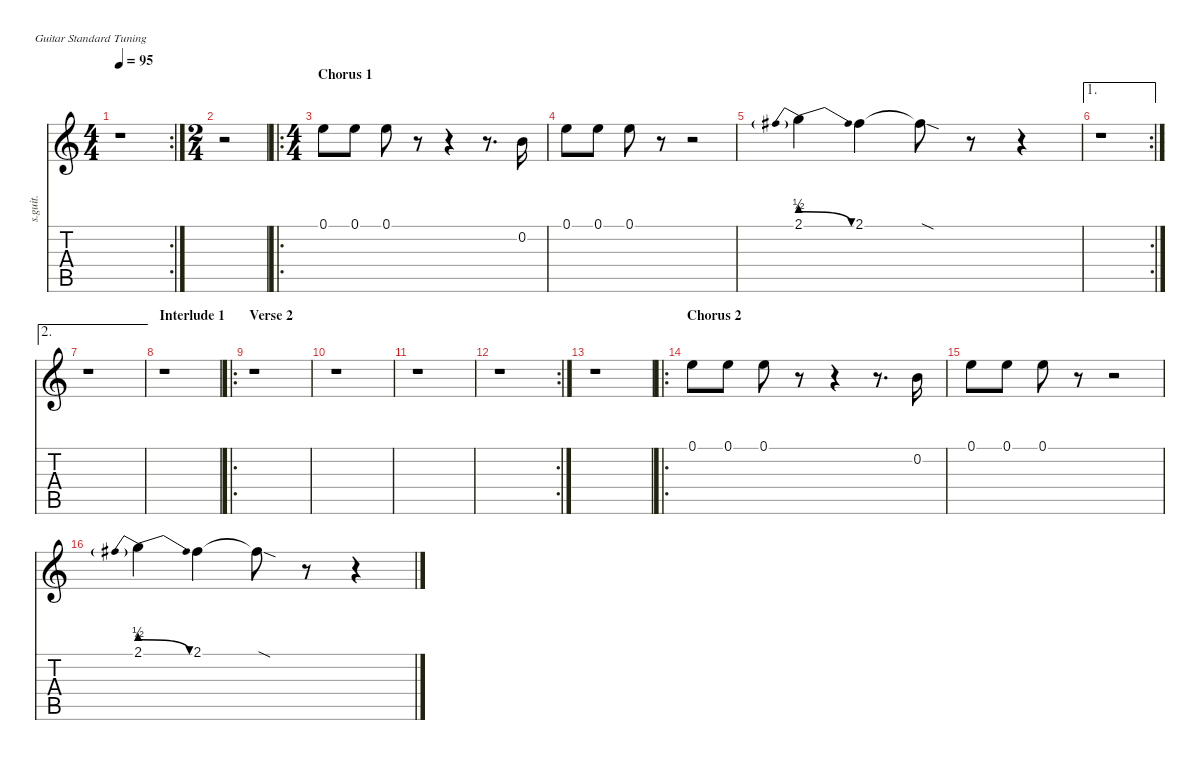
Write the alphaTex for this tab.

\defaultSystemsLayout 4
\hideDynamics
\bracketExtendMode nobrackets
\track ("Paul McCoy (Guest Vocals)" "s.guit.") {instrument clarinet}
\staff {score tabs}
\tuning (E4 B3 G3 D3 A2 E2)
\displaytranspose 12
\rc 2
\ts (4 4)
\tempo 95
\clef g2
\ks c
r.1{dy f} |
\ts (2 4)
\beaming (8 2 2 2 2)
r.2 |
\ro
\ts (4 4)
\beaming (8 2 2 2 2)
\section ("" "Chorus 1")
0.1.8{lyrics (0 "") lyrics (1 "") lyrics (2 "") lyrics (3 "") lyrics (4 "")} 0.1.8{lyrics (0 "") lyrics (1 "") lyrics (2 "") lyrics (3 "") lyrics (4 "")} 0.1.8{lyrics (0 "") lyrics (1 "") lyrics (2 "") lyrics (3 "") lyrics (4 "")} r.8 r.4 r.8{d} 0.2.16{lyrics (0 "") lyrics (1 "") lyrics (2 "") lyrics (3 "") lyrics (4 "")} |
0.1.8{lyrics (0 "") lyrics (1 "") lyrics (2 "") lyrics (3 "") lyrics (4 "")} 0.1.8{lyrics (0 "") lyrics (1 "") lyrics (2 "") lyrics (3 "") lyrics (4 "")} 0.1.8{lyrics (0 "") lyrics (1 "") lyrics (2 "") lyrics (3 "") lyrics (4 "")} r.8 r.2 |
2.1{be (prebendrelease 0 2 30 0)}.4{lyrics (0 "") lyrics (1 "") lyrics (2 "") lyrics (3 "") lyrics (4 "")} 2.1{acc #}.4{lyrics (0 "") lyrics (1 "") lyrics (2 "") lyrics (3 "") lyrics (4 "")} 2.1{sod t acc #}.8{lyrics (0 "") lyrics (1 "") lyrics (2 "") lyrics (3 "") lyrics (4 "")} r.8 r.4 |
\ae 1
\rc 2
r.1 |
\ae 2
r.1 |
\section ("" "Interlude 1")
r.1 |
\ro
\section ("" "Verse 2")
r.1 |
r.1 |
r.1 |
\rc 2
r.1 |
r.1 |
\ro
\section ("" "Chorus 2")
0.1.8{lyrics (0 "") lyrics (1 "") lyrics (2 "") lyrics (3 "") lyrics (4 "")} 0.1.8{lyrics (0 "") lyrics (1 "") lyrics (2 "") lyrics (3 "") lyrics (4 "")} 0.1.8{lyrics (0 "") lyrics (1 "") lyrics (2 "") lyrics (3 "") lyrics (4 "")} r.8 r.4 r.8{d} 0.2.16{lyrics (0 "") lyrics (1 "") lyrics (2 "") lyrics (3 "") lyrics (4 "")} |
0.1.8{lyrics (0 "") lyrics (1 "") lyrics (2 "") lyrics (3 "") lyrics (4 "")} 0.1.8{lyrics (0 "") lyrics (1 "") lyrics (2 "") lyrics (3 "") lyrics (4 "")} 0.1.8{lyrics (0 "") lyrics (1 "") lyrics (2 "") lyrics (3 "") lyrics (4 "")} r.8 r.2 |
2.1{be (prebendrelease 0 2 30 0)}.4{lyrics (0 "") lyrics (1 "") lyrics (2 "") lyrics (3 "") lyrics (4 "")} 2.1{acc #}.4{lyrics (0 "") lyrics (1 "") lyrics (2 "") lyrics (3 "") lyrics (4 "")} 2.1{sod t acc #}.8{lyrics (0 "") lyrics (1 "") lyrics (2 "") lyrics (3 "") lyrics (4 "")} r.8 r.4
